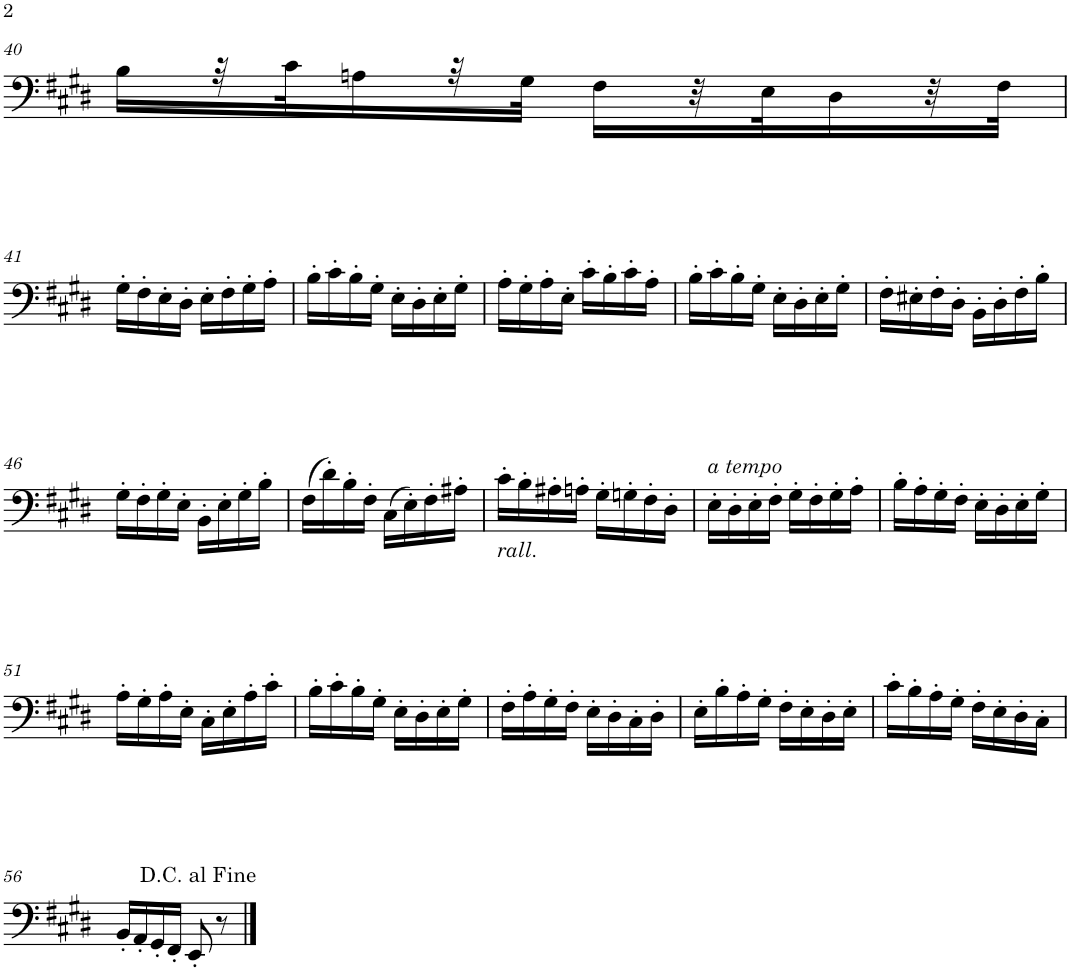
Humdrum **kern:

**kern
*part1
*staff1
*I"Trombone
*I'Tbn.
!!LO:PB:g=z
*clefF4
*k[f#c#g#d#]
*M2/4
=40
16B\LL
32r
32c#\J
16An\
32r
32G#\JJJ
16F#\LL
32r
32E\J
16D#\
32r
32F#\JJJ
!!LO:LB:g=z
=41
16G#'\LL
16F#'\
16E'\
16D#'\JJ
16E'\LL
16F#'\
16G#'\
16A'\JJ
=42
16B'\LL
16c#'\
16B'\
16G#'\JJ
16E'\LL
16D#'\
16E'\
16G#'\JJ
=43
16A'\LL
16G#'\
16A'\
16E'\JJ
16c#'\LL
16B'\
16c#'\
16A'\JJ
=44
16B'\LL
16c#'\
16B'\
16G#'\JJ
16E'\LL
16D#'\
16E'\
16G#'\JJ
=45
16F#'\LL
16E#X'\
16F#'\
16D#'\JJ
16BB'\LL
16D#'\
16F#'\
16B'\JJ
!!LO:LB:g=z
=46
16G#'\LL
16F#'\
16G#'\
16E'\JJ
16BB'\LL
16E'\
16G#'\
16B'\JJ
=47
(16F#\LL
16d#'\)
16B'\
16F#'\JJ
(16C#\LL
16E'\)
16F#'\
16A#X'\JJ
=48
!LO:TX:b:i:t=rall.
16c#'\LL
16B'\
16A#X'\
16An'\JJ
16G#'\LL
16Gn'\
16F#'\
16D#'\JJ
=49
!LO:TX:a:i:t=a tempo
16E'\LL
16D#'\
16E'\
16F#'\JJ
16G#'\LL
16F#'\
16G#'\
16A'\JJ
=50
16B'\LL
16A'\
16G#'\
16F#'\JJ
16E'\LL
16D#'\
16E'\
16G#'\JJ
!!LO:LB:g=z
=51
16A'\LL
16G#'\
16A'\
16E'\JJ
16C#'\LL
16E'\
16A'\
16c#'\JJ
=52
16B'\LL
16c#'\
16B'\
16G#'\JJ
16E'\LL
16D#'\
16E'\
16G#'\JJ
=53
16F#'\LL
16A'\
16G#'\
16F#'\JJ
16E'\LL
16D#'\
16C#'\
16D#'\JJ
=54
16E'\LL
16B'\
16A'\
16G#'\JJ
16F#'\LL
16E'\
16D#'\
16E'\JJ
=55
16c#'\LL
16B'\
16A'\
16G#'\JJ
16F#'\LL
16E'\
16D#'\
16C#'\JJ
!!LO:LB:g=z
=56
16BB'/LL
16AA'/
16GG#'/
16FF#'/JJ
8EE'/
8r
==
*-
